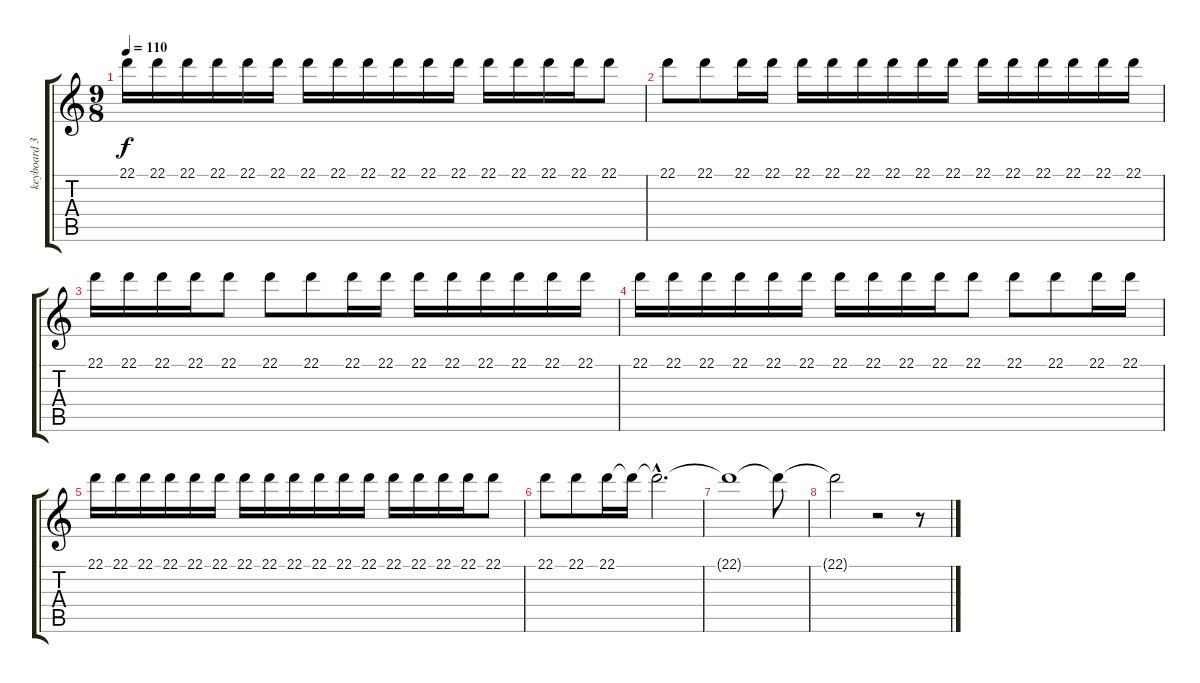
\track ("keyboard 3" "keyboard 3") {instrument clarinet}
\staff {score tabs}
\tuning (E4 B3 G3 D3 A2 E2) {hide}
\ts (9 8)
\tempo 110
\clef g2
\ks c
22.1.16{dy f} 22.1.16 22.1.16 22.1.16 22.1.16 22.1.16 22.1.16 22.1.16 22.1.16 22.1.16 22.1.16 22.1.16 22.1.16 22.1.16 22.1.16 22.1.16 22.1.8 |
22.1.8 22.1.8 22.1.16 22.1.16 22.1.16 22.1.16 22.1.16 22.1.16 22.1.16 22.1.16 22.1.16 22.1.16 22.1.16 22.1.16 22.1.16 22.1.16 |
22.1.16 22.1.16 22.1.16 22.1.16 22.1.8 22.1.8 22.1.8 22.1.16 22.1.16 22.1.16 22.1.16 22.1.16 22.1.16 22.1.16 22.1.16 |
22.1.16 22.1.16 22.1.16 22.1.16 22.1.16 22.1.16 22.1.16 22.1.16 22.1.16 22.1.16 22.1.8 22.1.8 22.1.8 22.1.16 22.1.16 |
22.1.16 22.1.16 22.1.16 22.1.16 22.1.16 22.1.16 22.1.16 22.1.16 22.1.16 22.1.16 22.1.16 22.1.16 22.1.16 22.1.16 22.1.16 22.1.16 22.1.8 |
22.1.8 22.1.8 22.1.16 22.1{t}.16 22.1{hac t}.2{d} |
22.1{t}.1 22.1{t}.8 |
22.1{t}.2 r.2 r.8
